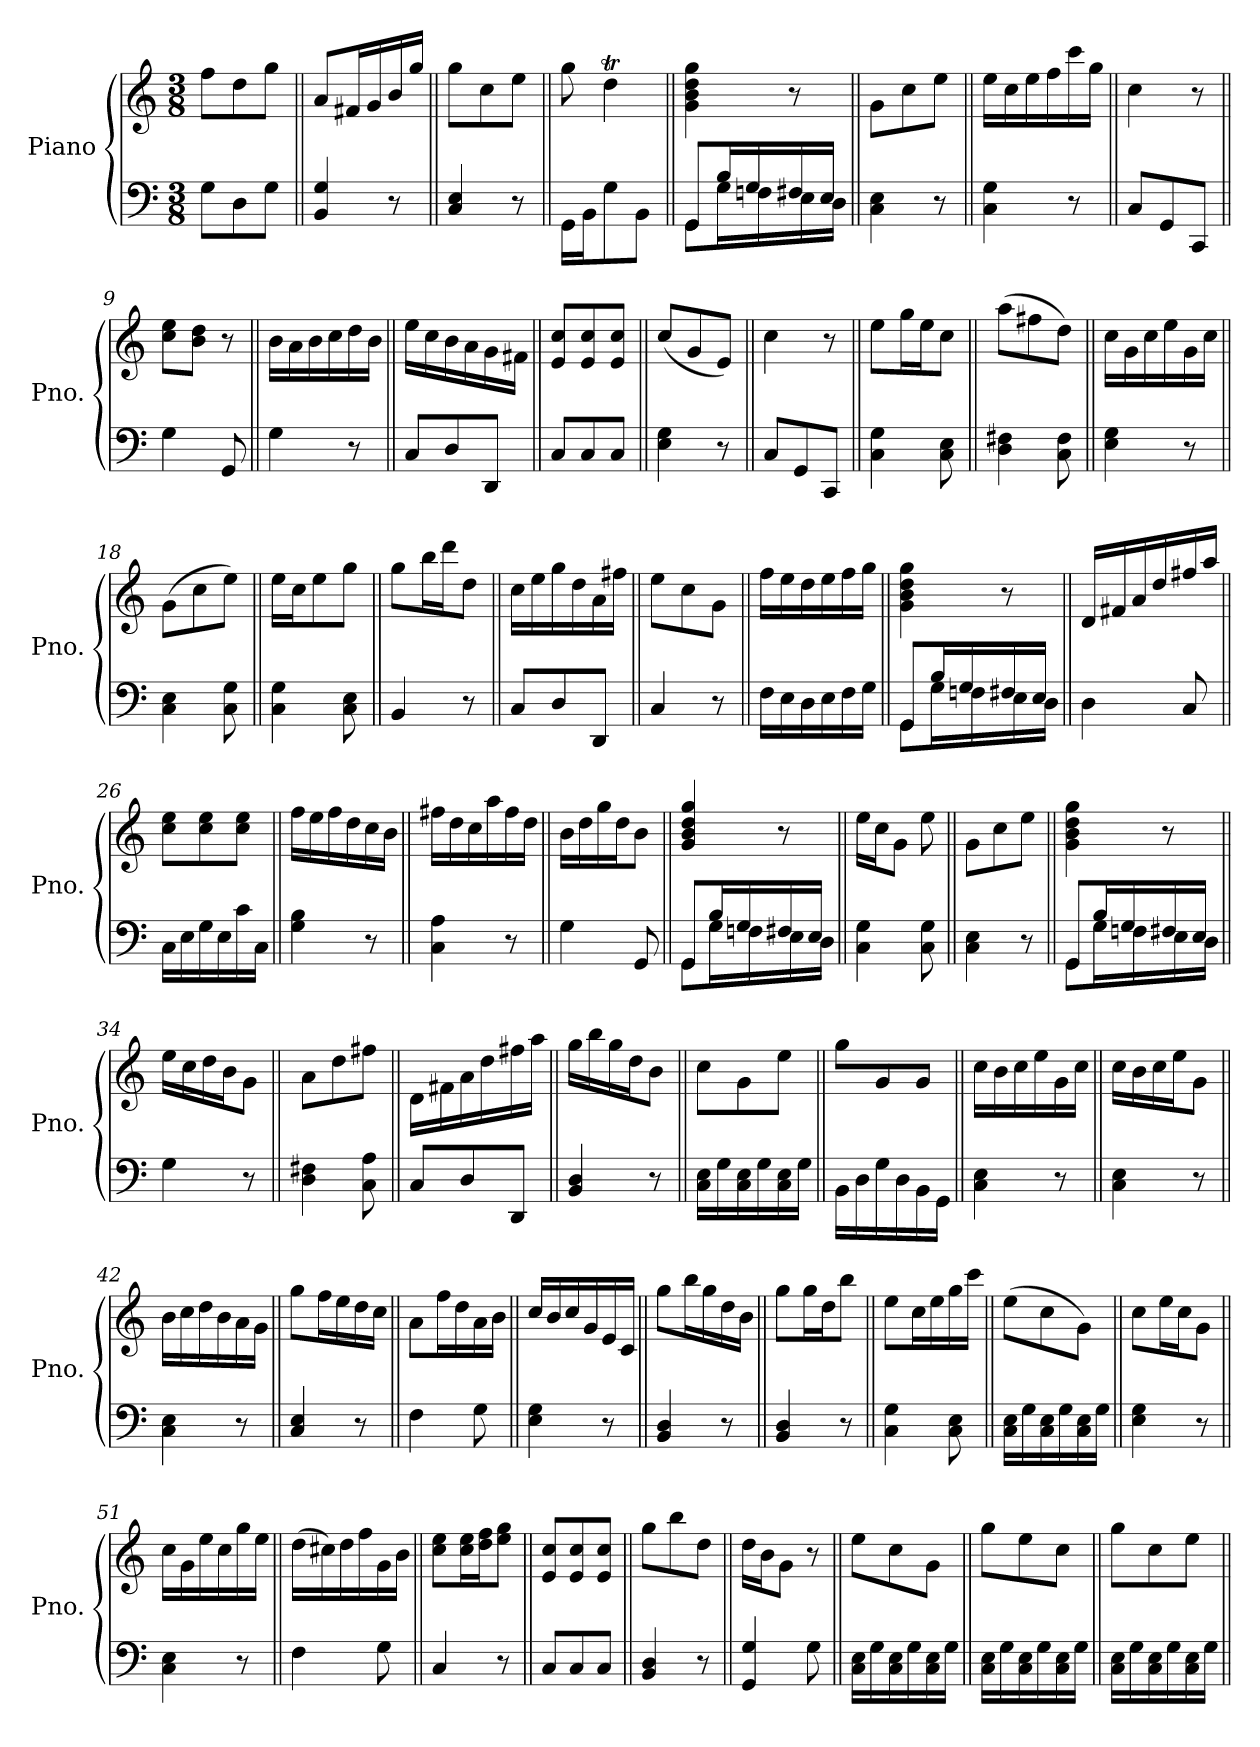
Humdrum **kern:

**kern	**kern
*part1	*part1
*staff2	*staff1
*I"Piano	*
*I'Pno.	*
*clefF4	*clefG2
*k[]	*k[]
*M3/8	*M3/8
=1	=1
8G\L	8ff\L
8D\	8dd\
8G\J	8gg\J
=2||	=2||
4BB/ 4G/	8a/L
.	16f#X/L
.	16g/
8r	16b/
.	16gg/JJ
=3||	=3||
4C/ 4E/	8gg\L
.	8cc\
8r	8ee\J
=4||	=4||
16GG\LL	8gg\
16BB\J	.
8G\	4ddT\
8BB\J	.
=5||	=5||
*^	*
8GG/L	8GG\L	4g\ 4b\ 4dd\ 4gg\
16B/L	16G\L	.
16G/	16Fn\	.
16F#X/	16E\	8r
16E/JJ	16D\JJ	.
*v	*v	*
=6||	=6||
4C\ 4E\	8g\L
.	8cc\
8r	8ee\J
=7||	=7||
4C\ 4G\	16ee\LL
.	16cc\
.	16ee\
.	16ff\
8r	16ccc\
.	16gg\JJ
=8||	=8||
8C/L	4cc\
8GG/	.
8CC/J	8r
=9||	=9||
4G\	8cc\ 8ee\L
.	8b\ 8dd\J
8GG/	8r
!!LO:LB:g=z
=10||	=10||
4G\	16b\LL
.	16a\
.	16b\
.	16cc\
8r	16dd\
.	16b\JJ
=11||	=11||
8C/L	16ee\LL
.	16cc\
8D/	16b\
.	16a\
8DD/J	16g\
.	16f#X\JJ
=12||	=12||
8C/L	8e/ 8cc/L
8C/	8e/ 8cc/
8C/J	8e/ 8cc/J
=13||	=13||
4E\ 4G\	(<8cc/L
.	8g/
8r	8e/J)
=14||	=14||
8C/L	4cc\
8GG/	.
8CC/J	8r
=15||	=15||
4C\ 4G\	8ee\L
.	16gg\L
.	16ee\J
8C\ 8E\	8cc\J
=16||	=16||
4D\ 4F#X\	(>8aa\L
.	8ff#X\
8C\ 8F#\	8dd\J)
=17||	=17||
4E\ 4G\	16cc\LL
.	16g\
.	16cc\
.	16ee\
8r	16g\
.	16cc\JJ
=18||	=18||
4C\ 4E\	(>8g\L
.	8cc\
8C\ 8G\	8ee\J)
!!LO:LB:g=z
=19||	=19||
4C\ 4G\	16ee\LL
.	16cc\J
.	8ee\
8C\ 8E\	8gg\J
=20||	=20||
4BB/	8gg\L
.	16bb\L
.	16ddd\J
8r	8dd\J
=21||	=21||
8C/L	16cc\LL
.	16ee\
8D/	16gg\
.	16dd\
8DD/J	16a\
.	16ff#X\JJ
=22||	=22||
4C/	8ee\L
.	8cc\
8r	8g\J
=23||	=23||
16F\LL	16ff\LL
16E\	16ee\
16D\	16dd\
16E\	16ee\
16F\	16ff\
16G\JJ	16gg\JJ
=24||	=24||
*^	*
8GG/L	8GG\L	4g\ 4b\ 4dd\ 4gg\
16B/L	16G\L	.
16G/	16Fn\	.
16F#X/	16E\	8r
16E/JJ	16D\JJ	.
*v	*v	*
=25||	=25||
4D\	16d/LL
.	16f#X/
.	16a/
.	16dd/
8C/	16ff#X/
.	16aa/JJ
=26||	=26||
16C\LL	8cc\ 8ee\L
16E\	.
16G\	8cc\ 8ee\
16E\	.
16c\	8cc\ 8ee\J
16C\JJ	.
=27||	=27||
4G\ 4B\	16ff\LL
.	16ee\
.	16ff\
.	16dd\
8r	16cc\
.	16b\JJ
!!LO:LB:g=z
=28||	=28||
4C\ 4A\	16ff#X\LL
.	16dd\
.	16cc\
.	16aa\
8r	16ff#\
.	16dd\JJ
=29||	=29||
4G\	16b\LL
.	16dd\
.	16gg\
.	16dd\J
8GG/	8b\J
=30||	=30||
*^	*
8GG/L	8GG\L	4g/ 4b/ 4dd/ 4gg/
16B/L	16G\L	.
16G/	16Fn\	.
16F#X/	16E\	8r
16E/JJ	16D\JJ	.
*v	*v	*
=31||	=31||
4C\ 4G\	16ee\LL
.	16cc\J
.	8g\J
8C\ 8G\	8ee\
=32||	=32||
4C\ 4E\	8g\L
.	8cc\
8r	8ee\J
=33||	=33||
*^	*
8GG/L	8GG\L	4g\ 4b\ 4dd\ 4gg\
16B/L	16G\L	.
16G/	16Fn\	.
16F#X/	16E\	8r
16E/JJ	16D\JJ	.
*v	*v	*
=34||	=34||
4G\	16ee\LL
.	16cc\
.	16dd\
.	16b\J
8r	8g\J
=35||	=35||
4D\ 4F#X\	8a\L
.	8dd\
8C\ 8A\	8ff#X\J
=36||	=36||
8C/L	16d\LL
.	16f#X\
8D/	16a\
.	16dd\
8DD/J	16ff#X\
.	16aa\JJ
!!LO:LB:g=z
=37||	=37||
4BB/ 4D/	16gg\LL
.	16bb\
.	16gg\
.	16dd\J
8r	8b\J
=38||	=38||
16C\ 16E\LL	8cc\L
16G\	.
16C\ 16E\	8g\
16G\	.
16C\ 16E\	8ee\J
16G\JJ	.
=39||	=39||
16BB\LL	8gg\L
16D\	.
16G\	8g/
16D\	.
16BB\	8g/J
16GG\JJ	.
=40||	=40||
4C\ 4E\	16cc\LL
.	16b\
.	16cc\
.	16ee\
8r	16g\
.	16cc\JJ
=41||	=41||
4C\ 4E\	16cc\LL
.	16b\
.	16cc\
.	16ee\J
8r	8g\J
=42||	=42||
4C\ 4E\	16b\LL
.	16cc\
.	16dd\
.	16b\
8r	16a\
.	16g\JJ
=43||	=43||
4C/ 4E/	8gg\L
.	16ff\L
.	16ee\
8r	16dd\
.	16cc\JJ
=44||	=44||
4F\	8a\L
.	16ff\L
.	16dd\
8G\	16a\
.	16b\JJ
=45||	=45||
4E\ 4G\	16cc/LL
.	16b/
.	16cc/
.	16g/
8r	16e/
.	16c/JJ
!!LO:LB:g=z
=46||	=46||
4BB/ 4D/	8gg\L
.	16bb\L
.	16gg\
8r	16dd\
.	16b\JJ
=47||	=47||
4BB/ 4D/	8gg\L
.	16gg\L
.	16dd\J
8r	8bb\J
=48||	=48||
4C\ 4G\	8ee\L
.	16cc\L
.	16ee\
8C\ 8E\	16gg\
.	16ccc\JJ
=49||	=49||
16C\ 16E\LL	(>8ee\L
16G\	.
16C\ 16E\	8cc\
16G\	.
16C\ 16E\	8g\J)
16G\JJ	.
=50||	=50||
4E\ 4G\	8cc\L
.	16ee\L
.	16cc\J
8r	8g\J
=51||	=51||
4C\ 4E\	16cc\LL
.	16g\
.	16ee\
.	16cc\
8r	16gg\
.	16ee\JJ
=52||	=52||
4F\	(>16dd\LL
.	16cc#X\)
.	16dd\
.	16ff\
8G\	16g\
.	16b\JJ
=53||	=53||
4C/	8cc\ 8ee\L
.	16cc\ 16ee\L
.	16dd\ 16ff\J
8r	8ee\ 8gg\J
=54||	=54||
8C/L	8e/ 8cc/L
8C/	8e/ 8cc/
8C/J	8e/ 8cc/J
!!LO:LB:g=z
=55||	=55||
4BB/ 4D/	8gg\L
.	8bb\
8r	8dd\J
=56||	=56||
4GG/ 4G/	16dd\LL
.	16b\J
.	8g\J
8G\	8r
=57||	=57||
16C\ 16E\LL	8ee\L
16G\	.
16C\ 16E\	8cc\
16G\	.
16C\ 16E\	8g\J
16G\JJ	.
=58||	=58||
16C\ 16E\LL	8gg\L
16G\	.
16C\ 16E\	8ee\
16G\	.
16C\ 16E\	8cc\J
16G\JJ	.
=59||	=59||
16C\ 16E\LL	8gg\L
16G\	.
16C\ 16E\	8cc\
16G\	.
16C\ 16E\	8ee\J
16G\JJ	.
=||	=||
*-	*-
